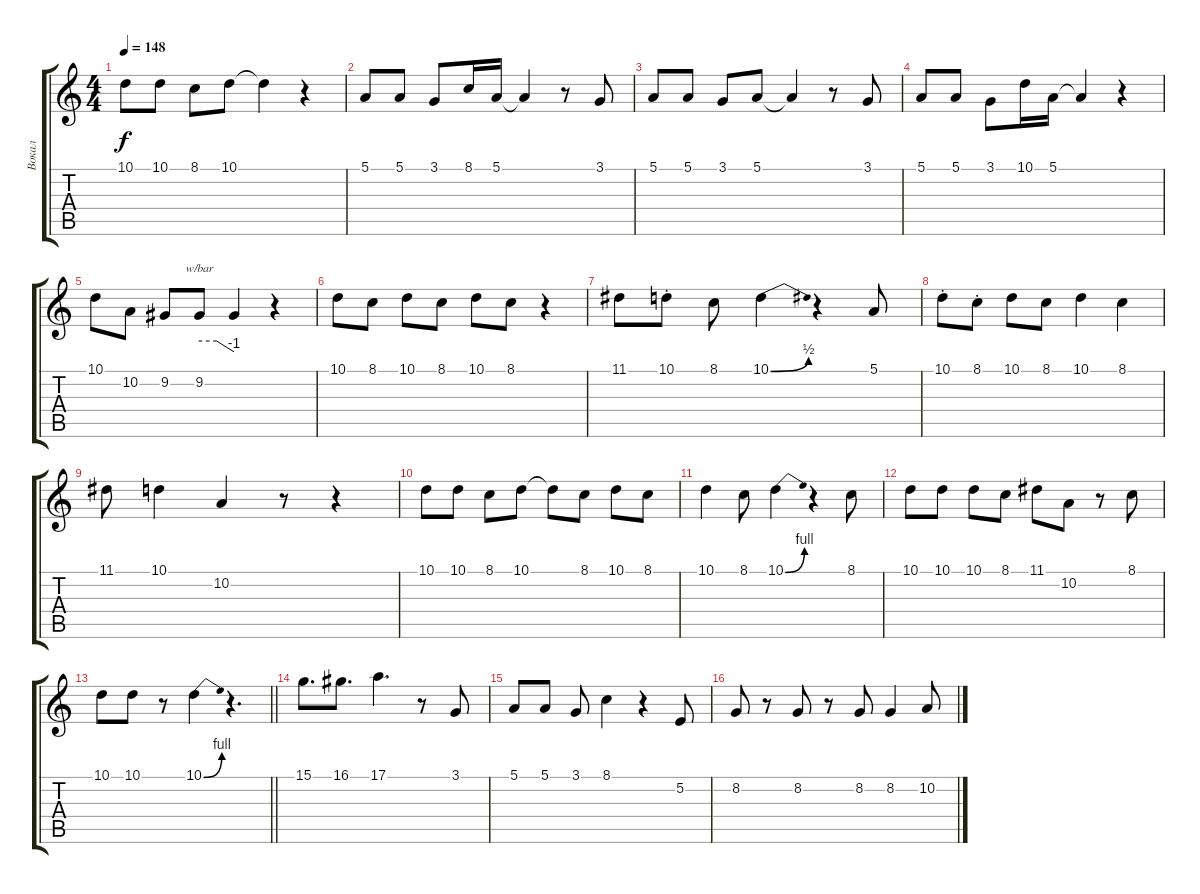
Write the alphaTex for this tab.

\track ("Вокал" "Вокал") {instrument oboe}
\staff {score tabs}
\tuning (E4 B3 G3 D3 A2 E2) {hide}
\ts (4 4)
\tempo 148
\clef g2
\ks c
10.1.8{dy f} 10.1.8 8.1.8 10.1.8 10.1{t}.4 r.4 |
5.1.8 5.1.8 3.1.8 8.1.16 5.1.16 5.1{t}.4 r.8 3.1.8 |
5.1.8 5.1.8 3.1.8 5.1.8 5.1{t}.4 r.8 3.1.8 |
5.1.8 5.1.8 3.1.8 10.1.16 5.1.16 5.1{t}.4 r.4 |
10.1.8 10.2.8 9.2.8 9.2.8{tbe (custom default 0 0 30 0 60 -4)} 9.2{t}.4 r.4 |
10.1.8 8.1.8 10.1.8 8.1.8 10.1.8 8.1.8 r.4 |
11.1.8 10.1{st}.8 8.1.8 10.1{be (bend 0 0 60 2)}.4 r.4 5.1.8 |
10.1{st}.8 8.1{st}.8 10.1.8 8.1.8 10.1.4 8.1.4 |
11.1.8 10.1.4 10.2.4 r.8 r.4 |
10.1.8 10.1.8 8.1.8 10.1.8 10.1{t}.8 8.1.8 10.1.8 8.1.8 |
10.1.4 8.1.8 10.1{be (bend 0 0 60 4)}.4 r.4 8.1.8 |
10.1.8 10.1.8 10.1.8 8.1.8 11.1.8 10.2.8 r.8 8.1.8 |
\barLineRight lightlight
10.1.8 10.1.8 r.8 10.1{be (bend 0 0 60 4)}.4 r.4{d} |
15.1.8{d} 16.1.8{d} 17.1.4{d} r.8 3.1.8 |
5.1.8 5.1.8 3.1.8 8.1.4 r.4 5.2.8 |
8.2.8 r.8 8.2.8 r.8 8.2.8 8.2.4 10.2.8
